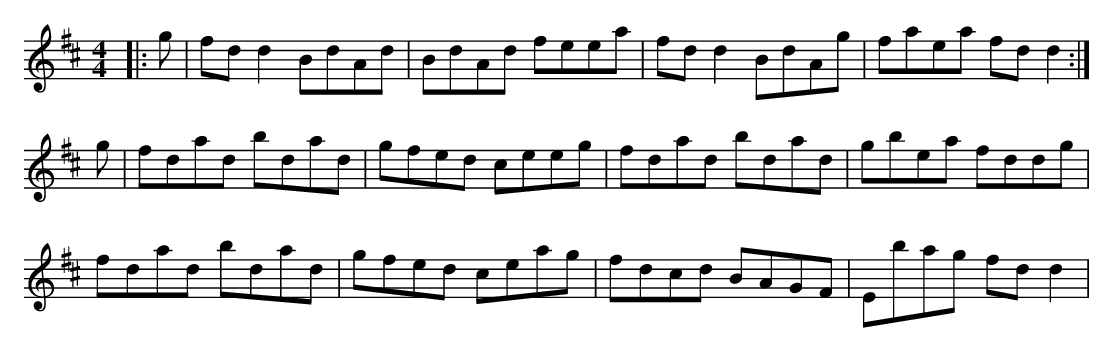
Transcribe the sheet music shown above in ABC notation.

X:1
M:4/4
K:D
|:g|fd d2BdAd|BdAd feea|fd d2 BdAg|faea fd d2:|
g|fdad bdad|gfed ceeg|fdad bdad|gbea fddg|
fdad bdad|gfed ceag|fdcd BAGF|Ebag fd d2|
